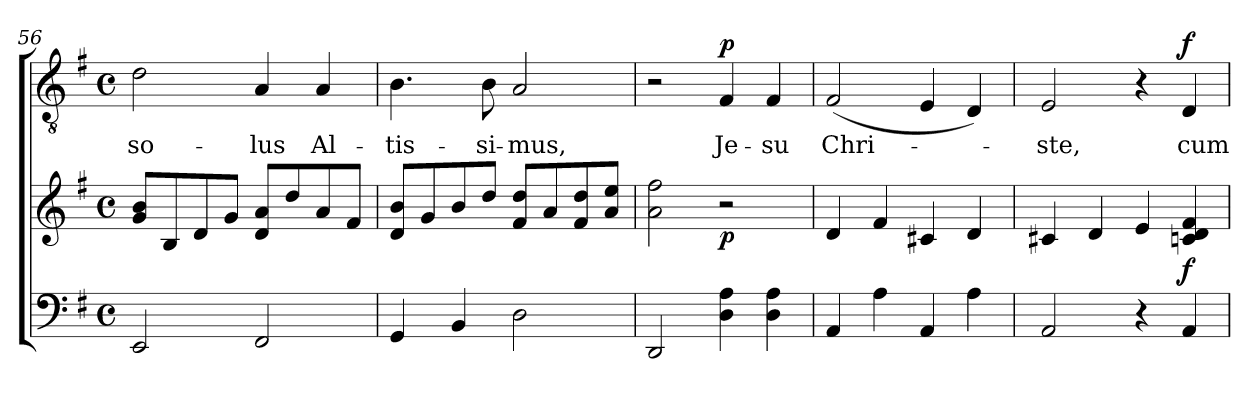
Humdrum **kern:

**kern	**kern	**dynam	**kern	**text	**dynam
*part2	*part2	*part2	*part1	*part1	*part1
*staff3	*staff2	*staff2/3	*staff1	*staff1	*staff1
!!LO:LB:g=z
*clefF4	*clefG2	*	*clefGv2	*	*
*k[f#]	*k[f#]	*	*k[f#]	*	*
*G:	*G:	*	*G:	*	*
*M4/4	*M4/4	*	*M4/4	*	*
*met(c)	*met(c)	*	*met(c)	*	*
=56	=56	=56	=56	=56	=56
!	!	!	!	!LO:LY:b	!
2EE/	8g/ 8b/L	.	2d\	so-	.
.	8B/	.	.	.	.
.	8d/	.	.	.	.
.	8g/J	.	.	.	.
!	!	!	!	!LO:LY:b	!
2FF#/	8d/ 8a/L	.	4A/	-lus	.
.	8dd/	.	.	.	.
!	!	!	!	!LO:LY:b	!
.	8a/	.	4A/	Al-	.
.	8f#/J	.	.	.	.
=57	=57	=57	=57	=57	=57
!	!	!	!	!LO:LY:b	!
4GG/	8d/ 8b/L	.	4.B\	-tis-	.
.	8g/	.	.	.	.
4BB/	8b/	.	.	.	.
!	!	!	!	!LO:LY:b	!
.	8dd/J	.	8B\	-si-	.
!	!	!	!	!LO:LY:b	!
2D\	8f#/ 8dd/L	.	2A/	-mus,	.
.	8a/	.	.	.	.
.	8f#/ 8dd/	.	.	.	.
.	8a/ 8ee/J	.	.	.	.
=58	=58	=58	=58	=58	=58
2DD/	2a\ 2ff#\	.	2r	.	.
!	!	!LO:DY:b	!	!LO:LY:b	!LO:DY:a
4D\ 4A\	2r	p	4F#/	Je-	p
!	!	!	!	!LO:LY:b	!
4D\ 4A\	.	.	4F#/	-su	.
=59	=59	=59	=59	=59	=59
!	!	!	!	!LO:LY:b	!
4AA/	4d/	.	(<2F#/	Chri-	.
4A\	4f#/	.	.	.	.
4AA/	4c#X/	.	4E/	.	.
4A\	4d/	.	4D/)	.	.
=60	=60	=60	=60	=60	=60
!	!	!	!	!LO:LY:b	!
2AA/	4c#X/	.	2E/	-ste,	.
.	4d/	.	.	.	.
4r	4e/	.	4r	.	.
!	!	!LO:DY:b	!	!LO:LY:b	!LO:DY:a
4AA/	4cn/ 4d/ 4f#/	f	4D/	cum	f
=	=	=	=	=	=
*-	*-	*-	*-	*-	*-
